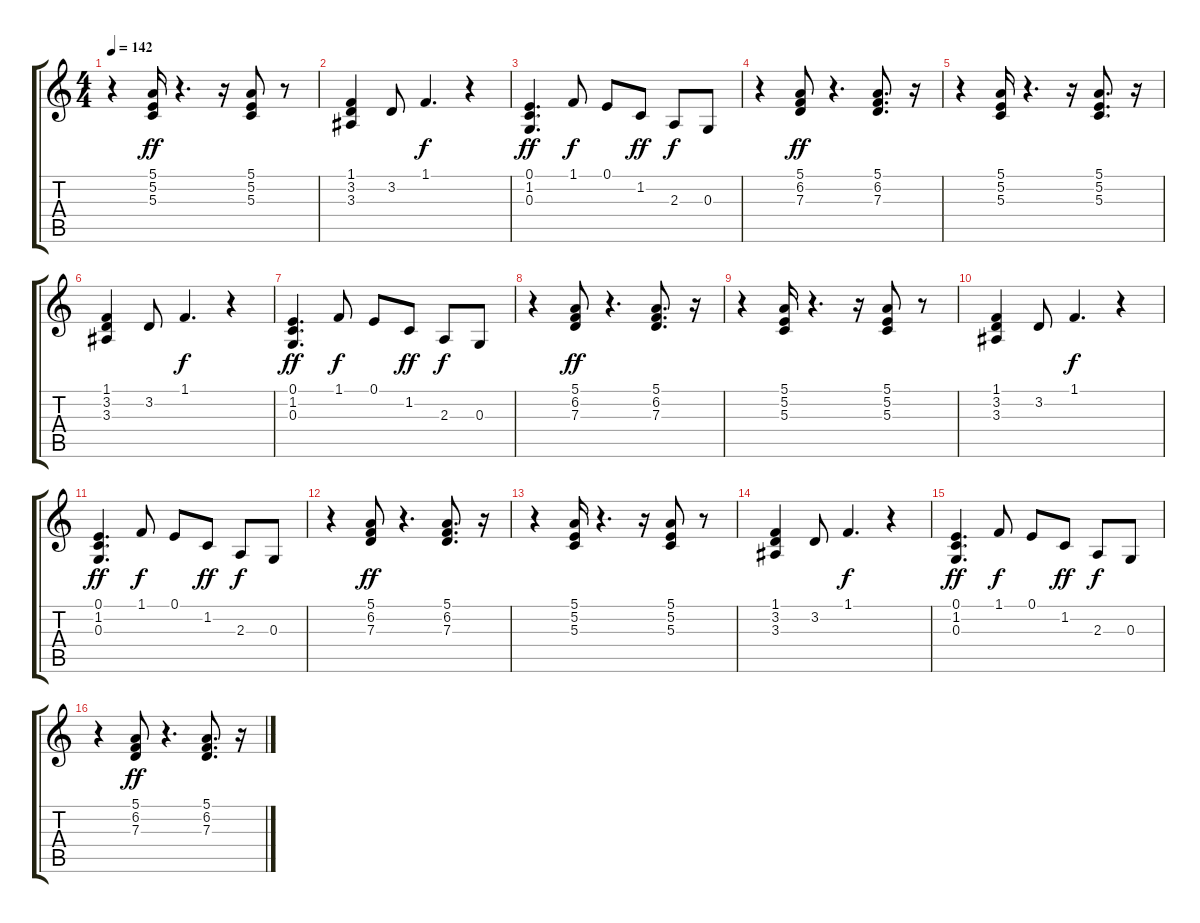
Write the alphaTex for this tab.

\track "" {instrument honkytonkpiano}
\staff {score tabs}
\tuning (E4 B3 G3 D3 A2 E2) {hide}
\ts (4 4)
\tempo 142
\clef g2
\ks c
r.4{dy ff} (5.1 5.2 5.3).16 r.4{d} r.16 (5.1 5.2 5.3).8 r.8 |
(1.1 3.2 3.3).4 3.2.8 1.1.4{d dy f} r.4 |
(0.1 1.2 0.3).4{d dy ff} 1.1.8{dy f} 0.1.8 1.2.8{dy ff} 2.3.8{dy f} 0.3.8 |
r.4 (5.1 6.2 7.3).8{dy ff} r.4{d} (5.1 6.2 7.3).8{d} r.16 |
r.4 (5.1 5.2 5.3).16 r.4{d} r.16 (5.1 5.2 5.3).8{d} r.16 |
(1.1 3.2 3.3).4 3.2.8 1.1.4{d dy f} r.4 |
(0.1 1.2 0.3).4{d dy ff} 1.1.8{dy f} 0.1.8 1.2.8{dy ff} 2.3.8{dy f} 0.3.8 |
r.4 (5.1 6.2 7.3).8{dy ff} r.4{d} (5.1 6.2 7.3).8{d} r.16 |
r.4 (5.1 5.2 5.3).16 r.4{d} r.16 (5.1 5.2 5.3).8 r.8 |
(1.1 3.2 3.3).4 3.2.8 1.1.4{d dy f} r.4 |
(0.1 1.2 0.3).4{d dy ff} 1.1.8{dy f} 0.1.8 1.2.8{dy ff} 2.3.8{dy f} 0.3.8 |
r.4 (5.1 6.2 7.3).8{dy ff} r.4{d} (5.1 6.2 7.3).8{d} r.16 |
r.4 (5.1 5.2 5.3).16 r.4{d} r.16 (5.1 5.2 5.3).8 r.8 |
(1.1 3.2 3.3).4 3.2.8 1.1.4{d dy f} r.4 |
(0.1 1.2 0.3).4{d dy ff} 1.1.8{dy f} 0.1.8 1.2.8{dy ff} 2.3.8{dy f} 0.3.8 |
r.4 (5.1 6.2 7.3).8{dy ff} r.4{d} (5.1 6.2 7.3).8{d} r.16
